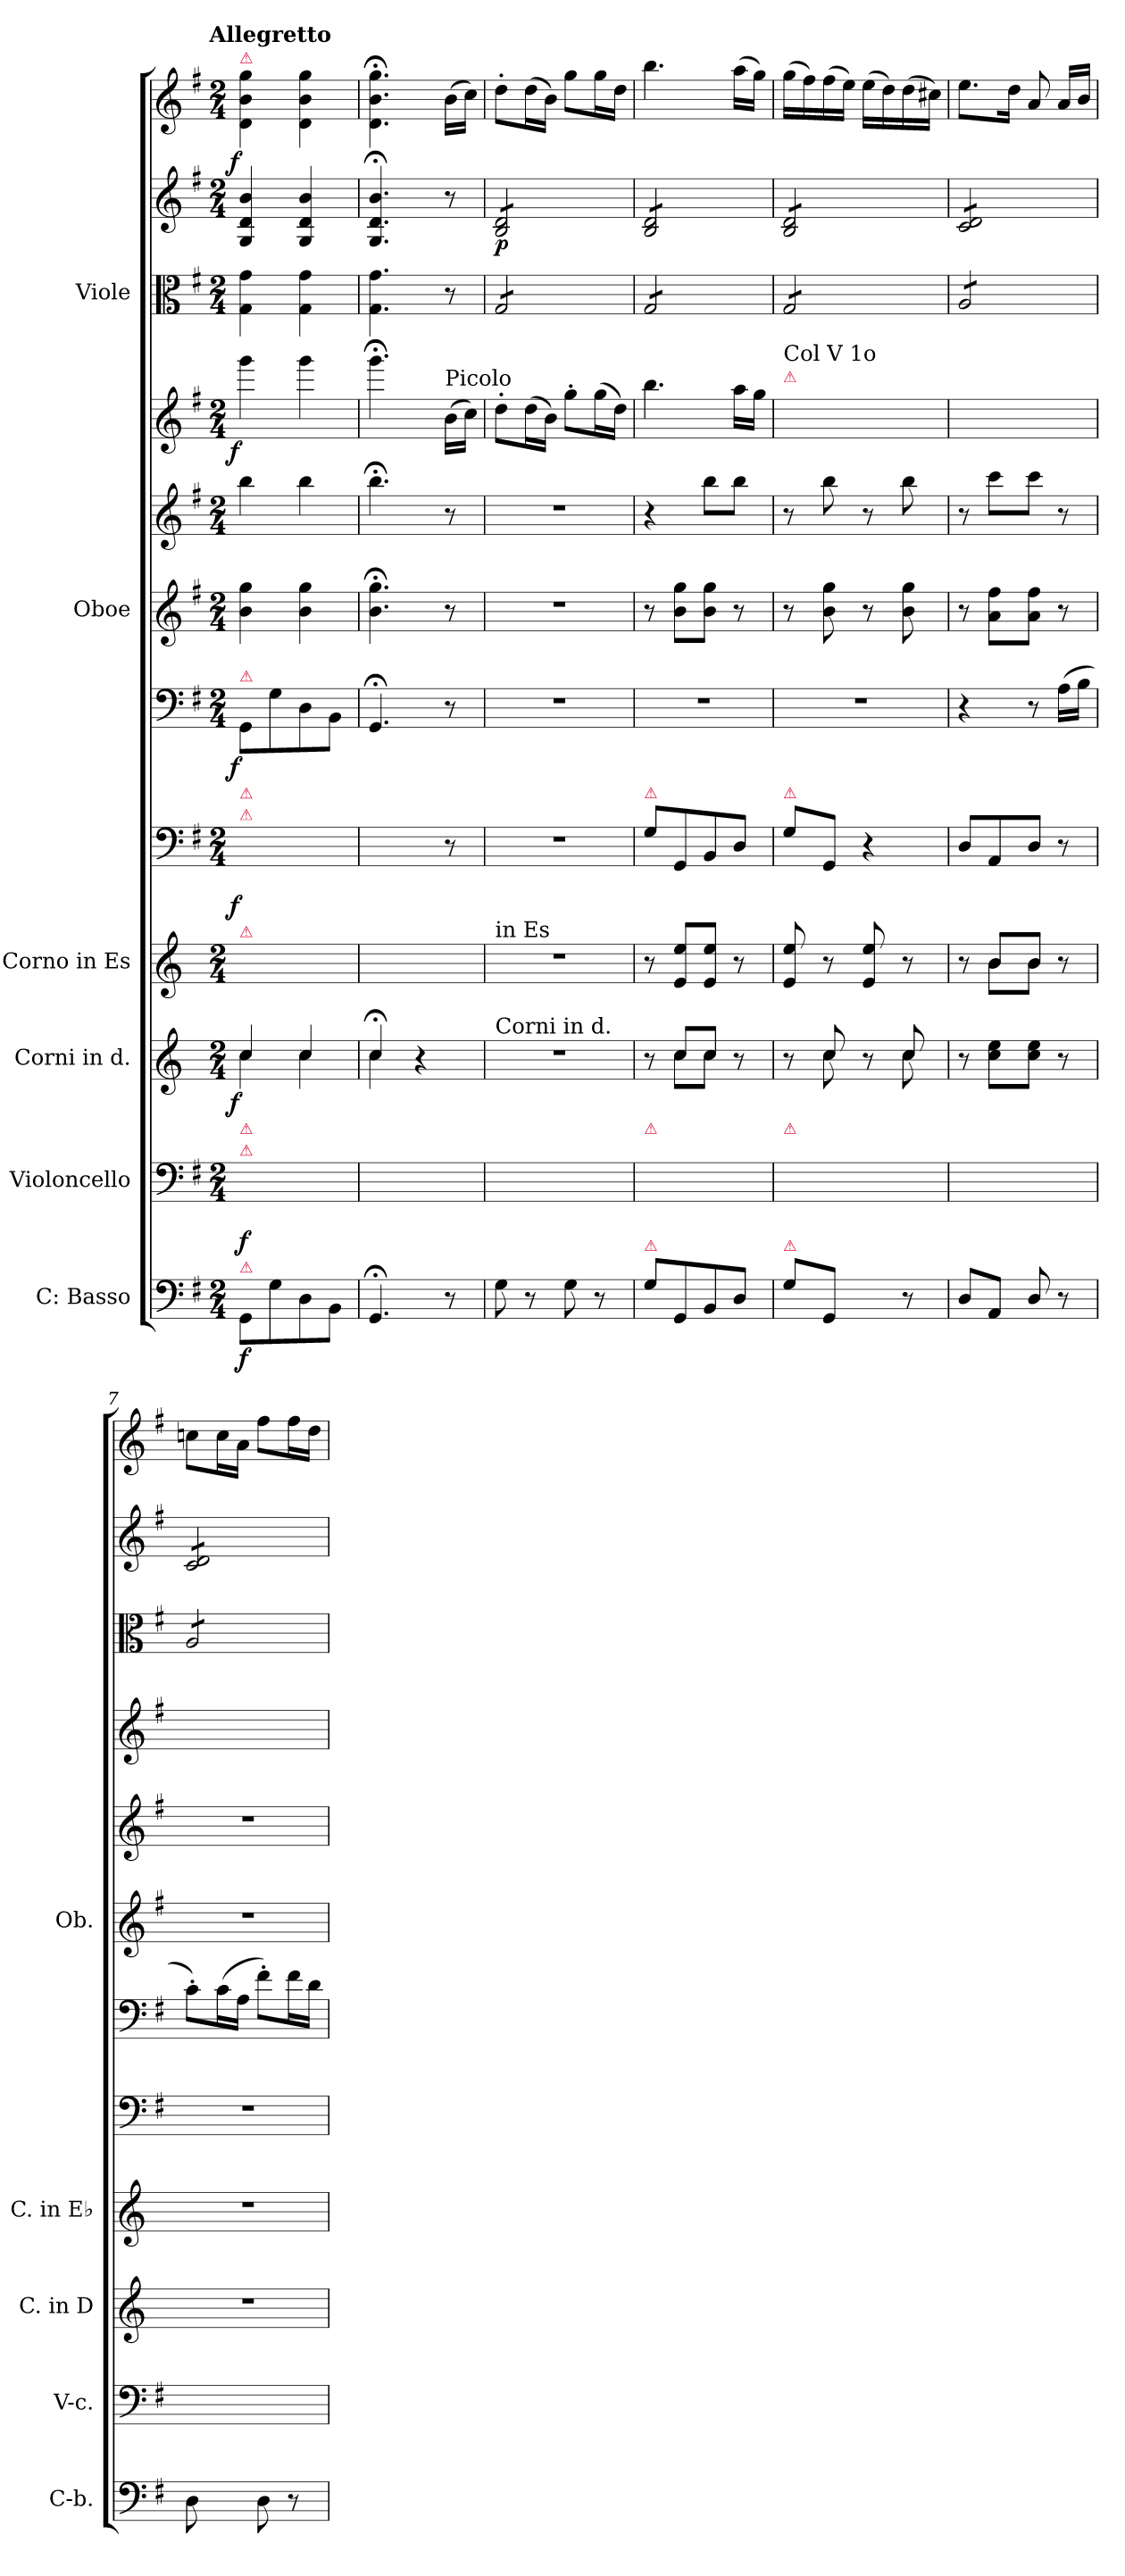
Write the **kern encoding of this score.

**kern	**dynam	**kern	**dynam	**kern	**dynam	**kern	**kern	**dynam	**kern	**dynam	**kern	**kern	**kern	**dynam	**kern	**kern	**dynam	**kern	**dynam
*part12	*part12	*part11	*part11	*part10	*part10	*part9	*part8	*part8	*part7	*part7	*part6	*part5	*part4	*part4	*part3	*part2	*part2	*part1	*part1
*staff12	*staff12	*staff11	*staff11	*staff10	*staff10	*staff9	*staff8	*staff8	*staff7	*staff7	*staff6	*staff5	*staff4	*staff4	*staff3	*staff2	*staff2	*staff1	*staff1
*I"C: Basso	*	*I"Violoncello	*	*I"Corni in d.	*	*I"Corno in Es	*	*	*	*	*I"Oboe	*	*	*	*I"Viole	*	*	*	*
*I'C-b.	*	*I'V-c.	*	*I'C. in D	*	*I'C. in E♭	*	*	*	*	*I'Ob.	*	*	*	*	*	*	*	*
*clefF4	*	*clefF4	*	*clefG2	*	*clefG2	*clefF4	*	*clefF4	*	*clefG2	*clefG2	*clefG2	*	*clefC3	*clefG2	*	*clefG2	*
*	*	*	*	*ITrd6c10	*	*ITrd5c9	*	*	*	*	*	*	*	*	*	*	*	*	*
*k[f#]	*	*k[f#]	*	*k[f#c#]	*	*k[b-e-a-]	*k[f#]	*	*k[f#]	*	*k[f#]	*k[f#]	*k[f#]	*	*k[f#]	*k[f#]	*	*k[f#]	*
!!LO:TX:omd:t=Allegretto
*M2/4	*	*M2/4	*	*M2/4	*	*M2/4	*M2/4	*	*M2/4	*	*M2/4	*M2/4	*M2/4	*	*M2/4	*M2/4	*	*M2/4	*
*MM108	*	*MM108	*	*MM108	*	*MM108	*MM108	*	*MM108	*	*MM108	*MM108	*MM108	*	*MM108	*MM108	*	*MM108	*
=1	=1	=1	=1	=1	=1	=1	=1	=1	=1	=1	=1	=1	=1	=1	=1	=1	=1	=1	=1
*	*	*	*	*^	*	*	*	*	*	*	*	*	*	*	*	*	*	*	*
!	!	!	!	!	!	!	!	!	!	!	!	!	!	!	!	!	!	!	!LO:TX:a:color=crimson:t=⚠	!
!	!	!	!	!	!	!	!	!	!	!LO:TX:a:color=crimson:t=⚠	!	!	!	!	!	!	!	!	!	!
!	!	!	!	!	!	!	!	!LO:TX:a:color=crimson:t=⚠	!	!	!	!	!	!	!	!	!	!	!	!
!	!	!	!	!	!	!	!	!LO:TX:a:color=crimson:t=⚠	!	!	!	!	!	!	!	!	!	!	!	!
!	!	!	!	!	!	!	!LO:TX:a:color=crimson:t=⚠	!	!	!	!	!	!	!	!	!	!	!	!	!
!	!	!LO:TX:a:color=crimson:t=⚠	!	!	!	!	!	!	!	!	!	!	!	!	!	!	!	!	!	!
!	!	!LO:TX:a:color=crimson:t=⚠	!	!	!	!	!	!	!	!	!	!	!	!	!	!	!	!	!	!
!LO:TX:a:color=crimson:t=⚠	!	!	!	!	!	!	!	!	!	!	!	!	!	!	!	!	!	!	!	!
!	!	!	!	!	!	!LO:DY:rj	!	!	!LO:DY:rj	!	!LO:DY:rj	!	!	!	!LO:DY:rj	!	!	!	!	!LO:DY:rj
8GG/L	f	8GG/Lyy	f	4d/	4d\	f	2ryy	8GG/Lyy	f	8GG/L	f	4b\ 4gg\	4bb\	4ggg\	f	4G\ 4g\	4G/ 4d/ 4b/	.	4d\ 4b\ 4gg\	f
8G\	.	8G\yy	.	.	.	.	.	8G\yy	.	8G\	.	.	.	.	.	.	.	.	.	.
8D\	.	8D\yy	.	4d/	4d\	.	.	8D\yy	.	8D\	.	4b\ 4gg\	4bb\	4ggg\	.	4G\ 4g\	4G/ 4d/ 4b/	.	4d\ 4b\ 4gg\	.
8BB\J	.	8BB\Jyy	.	.	.	.	.	8BB\Jyy	.	8BB\J	.	.	.	.	.	.	.	.	.	.
=2	=2	=2	=2	=2	=2	=2	=2	=2	=2	=2	=2	=2	=2	=2	=2	=2	=2	=2	=2	=2
4.GG;</	.	4.GG/yy	.	4d;</	4d\	.	2ryy	4.GG/yy	.	4.GG;</	.	4.b;<\ 4.gg;<\	4.bb;<\	4.ggg;<\	.	4.G\ 4.g\	4.G;</ 4.d;</ 4.b;</	.	4.d;<\ 4.b;<\ 4.gg;<\	.
.	.	.	.	4r	4ryy	.	.	.	.	.	.	.	.	.	.	.	.	.	.	.
!	!	!	!	!	!	!	!	!	!	!	!	!	!	!LO:TX:a:t=Picolo	!	!	!	!	!	!
8r	.	8ryy	.	.	.	.	.	8r	.	8r	.	8r	8r	(>16b\LL	.	8r	8r	.	(16b\LL	.
.	.	.	.	.	.	.	.	.	.	.	.	.	.	16cc\JJ)	.	.	.	.	16cc\JJ)	.
*	*	*	*	*v	*v	*	*	*	*	*	*	*	*	*	*	*	*	*	*	*
=3	=3	=3	=3	=3	=3	=3	=3	=3	=3	=3	=3	=3	=3	=3	=3	=3	=3	=3	=3
!	!	!	!	!	!	!LO:TX:a:t=in Es	!	!	!	!	!	!	!	!	!	!	!	!	!
!	!	!	!	!LO:TX:a:t=Corni in d.	!	!	!	!	!	!	!	!	!	!	!	!	!	!	!
*	*	*	*	*	*	*	*	*	*	*	*	*	*	*	*tremolo	*	*	*	*
*	*	*	*	*	*	*	*	*	*	*	*	*	*	*	*	*tremolo	*	*	*
8G\	.	8G\yy	.	2r	.	2r	2r	.	2r	.	2r	2r	8dd'\L	.	8G/L	8B/ 8d/L	p	8dd'\L	.
8r	.	8ryy	.	.	.	.	.	.	.	.	.	.	(16dd\L	.	8G/	8B/ 8d/	.	(16dd\L	.
.	.	.	.	.	.	.	.	.	.	.	.	.	16b\JJ)	.	.	.	.	16b\JJ)	.
8G\	.	8G\yy	.	.	.	.	.	.	.	.	.	.	8gg'\L	.	8G/	8B/ 8d/	.	8gg\L	.
8r	.	8ryy	.	.	.	.	.	.	.	.	.	.	(16gg\L	.	8G/J	8B/ 8d/J	.	16gg\L	.
.	.	.	.	.	.	.	.	.	.	.	.	.	16dd\JJ)	.	.	.	.	16dd\JJ	.
=4	=4	=4	=4	=4	=4	=4	=4	=4	=4	=4	=4	=4	=4	=4	=4	=4	=4	=4	=4
*	*	*	*	*^	*	*	*	*	*	*	*	*	*	*	*	*	*	*	*
!	!	!	!	!	!	!	!	!LO:TX:a:color=crimson:t=⚠	!	!	!	!	!	!	!	!	!	!	!	!
!	!	!LO:TX:a:color=crimson:t=⚠	!	!	!	!	!	!	!	!	!	!	!	!	!	!	!	!	!	!
!LO:TX:a:color=crimson:t=⚠	!	!	!	!	!	!	!	!	!	!	!	!	!	!	!	!	!	!	!	!
8G\L	.	8G\Lyy	.	8r	8ryy	.	8r	8G\L	.	2r	.	8r	4r	4.bb\	.	8G/L	8B/ 8d/L	.	4.bb\	.
8GG/	.	8GG/yy	.	8d/L	8d\L	.	8G/ 8g/L	8GG/	.	.	.	8b\ 8gg\L	.	.	.	8G/	8B/ 8d/	.	.	.
8BB/	.	8BB/yy	.	8d/J	8d\J	.	8G/ 8g/J	8BB/	.	.	.	8b\ 8gg\J	8bb\L	.	.	8G/	8B/ 8d/	.	.	.
8D/J	.	8D/Jyy	.	8r	8ryy	.	8r	8D/J	.	.	.	8r	8bb\J	16aa\LL	.	8G/J	8B/ 8d/J	.	(16aa\LL	.
.	.	.	.	.	.	.	.	.	.	.	.	.	.	16gg\JJ	.	.	.	.	16gg\JJ)	.
=5	=5	=5	=5	=5	=5	=5	=5	=5	=5	=5	=5	=5	=5	=5	=5	=5	=5	=5	=5	=5
!	!	!	!	!	!	!	!	!	!	!	!	!	!	!LO:TX:a:color=crimson:t=⚠	!	!	!	!	!	!
!	!	!	!	!	!	!	!	!	!	!	!	!	!	!LO:TX:a:t=Col V 1o	!	!	!	!	!	!
!	!	!	!	!	!	!	!	!LO:TX:a:color=crimson:t=⚠	!	!	!	!	!	!	!	!	!	!	!	!
!	!	!LO:TX:a:color=crimson:t=⚠	!	!	!	!	!	!	!	!	!	!	!	!	!	!	!	!	!	!
!LO:TX:a:color=crimson:t=⚠	!	!	!	!	!	!	!	!	!	!	!	!	!	!	!	!	!	!	!	!
8G\L	.	8G\Lyy	.	8r	8ryy	.	8G/ 8g/	8G\L	.	2r	.	8r	8r	(16gg\LLyy	.	8G/L	8B/ 8d/L	.	(16gg\LL	.
.	.	.	.	.	.	.	.	.	.	.	.	.	.	16ff#\yy)	.	.	.	.	16ff#\)	.
8GG/J	.	8GG/Jyy	.	8d/	8d\	.	8r	8GG/J	.	.	.	8b\ 8gg\	8bb\	(16ff#\yy	.	8G/	8B/ 8d/	.	(16ff#\	.
.	.	.	.	.	.	.	.	.	.	.	.	.	.	16ee\JJyy)	.	.	.	.	16ee\JJ)	.
8ryy	.	8ryy	.	8r	8ryy	.	8G/ 8g/	4r	.	.	.	8r	8r	(16ee\LLyy	.	8G/	8B/ 8d/	.	(16ee\LL	.
.	.	.	.	.	.	.	.	.	.	.	.	.	.	16dd\yy)	.	.	.	.	16dd\)	.
8r	.	8ryy	.	8d/	8d\	.	8r	.	.	.	.	8b\ 8gg\	8bb\	(16dd\yy	.	8G/J	8B/ 8d/J	.	(16dd\	.
.	.	.	.	.	.	.	.	.	.	.	.	.	.	16cc#X\JJyy)	.	.	.	.	16cc#X\JJ)	.
*	*	*	*	*v	*v	*	*	*	*	*	*	*	*	*	*	*	*	*	*	*
=6	=6	=6	=6	=6	=6	=6	=6	=6	=6	=6	=6	=6	=6	=6	=6	=6	=6	=6	=6
*	*	*	*	*	*	*^	*	*	*	*	*	*	*	*	*	*	*	*	*
8D/L	.	8D/Lyy	.	8r	.	8r	8ryy	8D/L	.	4r	.	8r	8r	8.ee\Lyy	.	8A/L	8c/ 8d/L	.	8.ee\L	.
8AA/J	.	8AA/Jyy	.	8d\ 8f#\L	.	8d/L	8d\L	8AA/	.	.	.	8a\ 8ff#\L	8ccc\L	.	.	8A/	8c/ 8d/	.	.	.
.	.	.	.	.	.	.	.	.	.	.	.	.	.	16dd\Jkyy	.	.	.	.	16dd\Jk	.
8D/	.	8D/yy	.	8d\ 8f#\J	.	8d/J	8d\J	8D/J	.	8r	.	8a\ 8ff#\J	8ccc\J	8a/yy	.	8A/	8c/ 8d/	.	8a/	.
8r	.	8ryy	.	8r	.	8r	8ryy	8r	.	(16A\LL	.	8r	8r	16a/LLyy	.	8A/J	8c/ 8d/J	.	16a/LL	.
.	.	.	.	.	.	.	.	.	.	16B\JJ	.	.	.	16b/JJyy	.	.	.	.	16b/JJ	.
*	*	*	*	*	*	*v	*v	*	*	*	*	*	*	*	*	*	*	*	*	*
=7	=7	=7	=7	=7	=7	=7	=7	=7	=7	=7	=7	=7	=7	=7	=7	=7	=7	=7	=7
8D\	.	8D\yy	.	2r	.	2r	2r	.	8c'\L)	.	2r	2r	8ccn\Lyy	.	8A/L	8c/ 8d/L	.	8ccn\L	.
8ryy	.	8ryy	.	.	.	.	.	.	(16c\L	.	.	.	16cc\Lyy	.	8A/	8c/ 8d/	.	16cc\L	.
.	.	.	.	.	.	.	.	.	16A\JJ	.	.	.	16a\JJyy	.	.	.	.	16a\JJ	.
8D\	.	8D\yy	.	.	.	.	.	.	8f#'\L)	.	.	.	8ff#\Lyy	.	8A/	8c/ 8d/	.	8ff#\L	.
8r	.	8ryy	.	.	.	.	.	.	16f#\L	.	.	.	16ff#\Lyy	.	8A/J	8c/ 8d/J	.	16ff#\L	.
*	*	*	*	*	*	*	*	*	*	*	*	*	*	*	*	*Xtremolo	*	*	*
*	*	*	*	*	*	*	*	*	*	*	*	*	*	*	*Xtremolo	*	*	*	*
.	.	.	.	.	.	.	.	.	16d\JJ	.	.	.	16dd\JJyy	.	.	.	.	16dd\JJ	.
=	=	=	=	=	=	=	=	=	=	=	=	=	=	=	=	=	=	=	=
*-	*-	*-	*-	*-	*-	*-	*-	*-	*-	*-	*-	*-	*-	*-	*-	*-	*-	*-	*-
